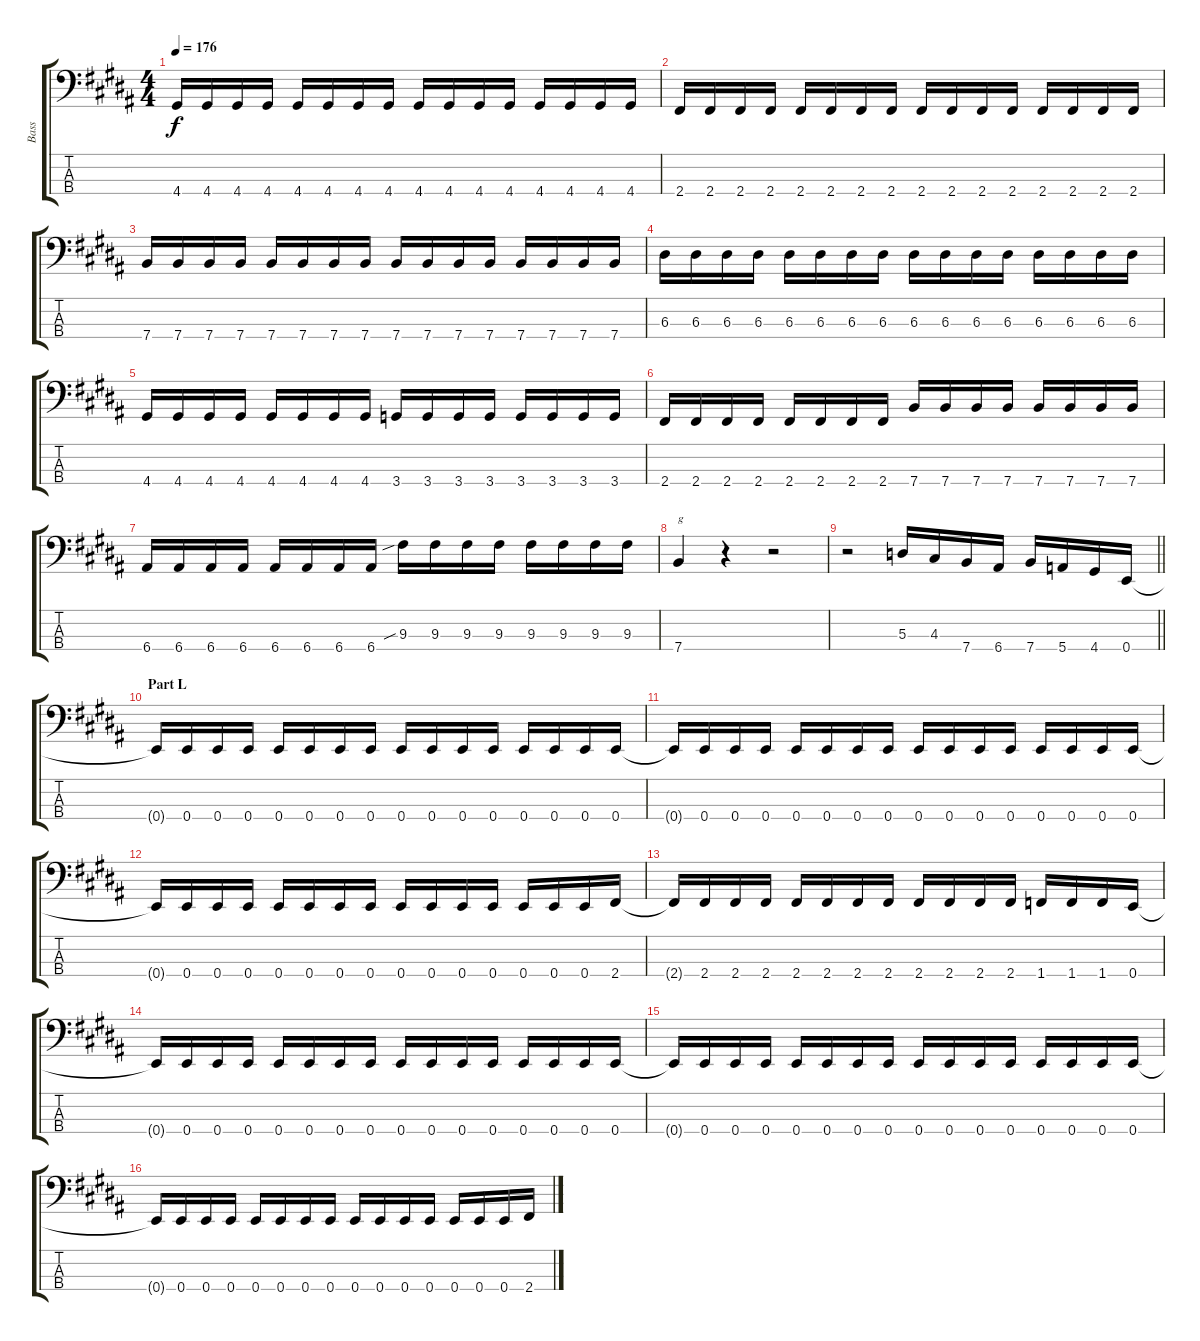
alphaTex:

\track ("Bass" "Bass") {instrument electricbasspick}
\staff {score tabs}
\tuning (G2 D2 A1 E1) {hide}
\ts (4 4)
\tempo 176
\clef f4
\ks b
4.4.16{dy f} 4.4.16 4.4.16 4.4.16 4.4.16 4.4.16 4.4.16 4.4.16 4.4.16 4.4.16 4.4.16 4.4.16 4.4.16 4.4.16 4.4.16 4.4.16 |
2.4.16 2.4.16 2.4.16 2.4.16 2.4.16 2.4.16 2.4.16 2.4.16 2.4.16 2.4.16 2.4.16 2.4.16 2.4.16 2.4.16 2.4.16 2.4.16 |
7.4.16 7.4.16 7.4.16 7.4.16 7.4.16 7.4.16 7.4.16 7.4.16 7.4.16 7.4.16 7.4.16 7.4.16 7.4.16 7.4.16 7.4.16 7.4.16 |
6.3.16 6.3.16 6.3.16 6.3.16 6.3.16 6.3.16 6.3.16 6.3.16 6.3.16 6.3.16 6.3.16 6.3.16 6.3.16 6.3.16 6.3.16 6.3.16 |
4.4.16 4.4.16 4.4.16 4.4.16 4.4.16 4.4.16 4.4.16 4.4.16 3.4.16 3.4.16 3.4.16 3.4.16 3.4.16 3.4.16 3.4.16 3.4.16 |
2.4.16 2.4.16 2.4.16 2.4.16 2.4.16 2.4.16 2.4.16 2.4.16 7.4.16 7.4.16 7.4.16 7.4.16 7.4.16 7.4.16 7.4.16 7.4.16 |
6.4.16 6.4.16 6.4.16 6.4.16 6.4.16 6.4.16 6.4.16 6.4.16 9.3{sib}.16 9.3.16 9.3.16 9.3.16 9.3.16 9.3.16 9.3.16 9.3.16 |
7.4.4{txt "g"} r.4 r.2 |
\barLineRight lightlight
r.2 5.3.16 4.3.16 7.4.16 6.4.16 7.4.16 5.4.16 4.4.16 0.4.16 |
\section ("" "Part L")
0.4{t}.16 0.4.16 0.4.16 0.4.16 0.4.16 0.4.16 0.4.16 0.4.16 0.4.16 0.4.16 0.4.16 0.4.16 0.4.16 0.4.16 0.4.16 0.4.16 |
0.4{t}.16 0.4.16 0.4.16 0.4.16 0.4.16 0.4.16 0.4.16 0.4.16 0.4.16 0.4.16 0.4.16 0.4.16 0.4.16 0.4.16 0.4.16 0.4.16 |
0.4{t}.16 0.4.16 0.4.16 0.4.16 0.4.16 0.4.16 0.4.16 0.4.16 0.4.16 0.4.16 0.4.16 0.4.16 0.4.16 0.4.16 0.4.16 2.4.16 |
2.4{t}.16 2.4.16 2.4.16 2.4.16 2.4.16 2.4.16 2.4.16 2.4.16 2.4.16 2.4.16 2.4.16 2.4.16 1.4.16 1.4.16 1.4.16 0.4.16 |
0.4{t}.16 0.4.16 0.4.16 0.4.16 0.4.16 0.4.16 0.4.16 0.4.16 0.4.16 0.4.16 0.4.16 0.4.16 0.4.16 0.4.16 0.4.16 0.4.16 |
0.4{t}.16 0.4.16 0.4.16 0.4.16 0.4.16 0.4.16 0.4.16 0.4.16 0.4.16 0.4.16 0.4.16 0.4.16 0.4.16 0.4.16 0.4.16 0.4.16 |
0.4{t}.16 0.4.16 0.4.16 0.4.16 0.4.16 0.4.16 0.4.16 0.4.16 0.4.16 0.4.16 0.4.16 0.4.16 0.4.16 0.4.16 0.4.16 2.4.16
